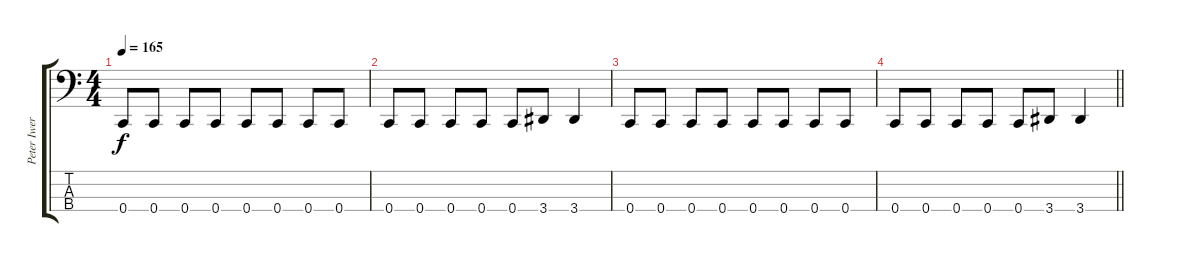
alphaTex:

\track ("Peter Iwers" "Peter Iwer") {instrument electricbassfinger}
\staff {score tabs}
\tuning (Eb2 Bb1 F1 C1) {hide}
\ts (4 4)
\tempo 165
\clef f4
\ks c
0.4.8{dy f} 0.4.8 0.4.8 0.4.8 0.4.8 0.4.8 0.4.8 0.4.8 |
0.4.8 0.4.8 0.4.8 0.4.8 0.4.8 3.4.8 3.4.4 |
0.4.8 0.4.8 0.4.8 0.4.8 0.4.8 0.4.8 0.4.8 0.4.8 |
\barLineRight lightlight
0.4.8 0.4.8 0.4.8 0.4.8 0.4.8 3.4.8 3.4.4
